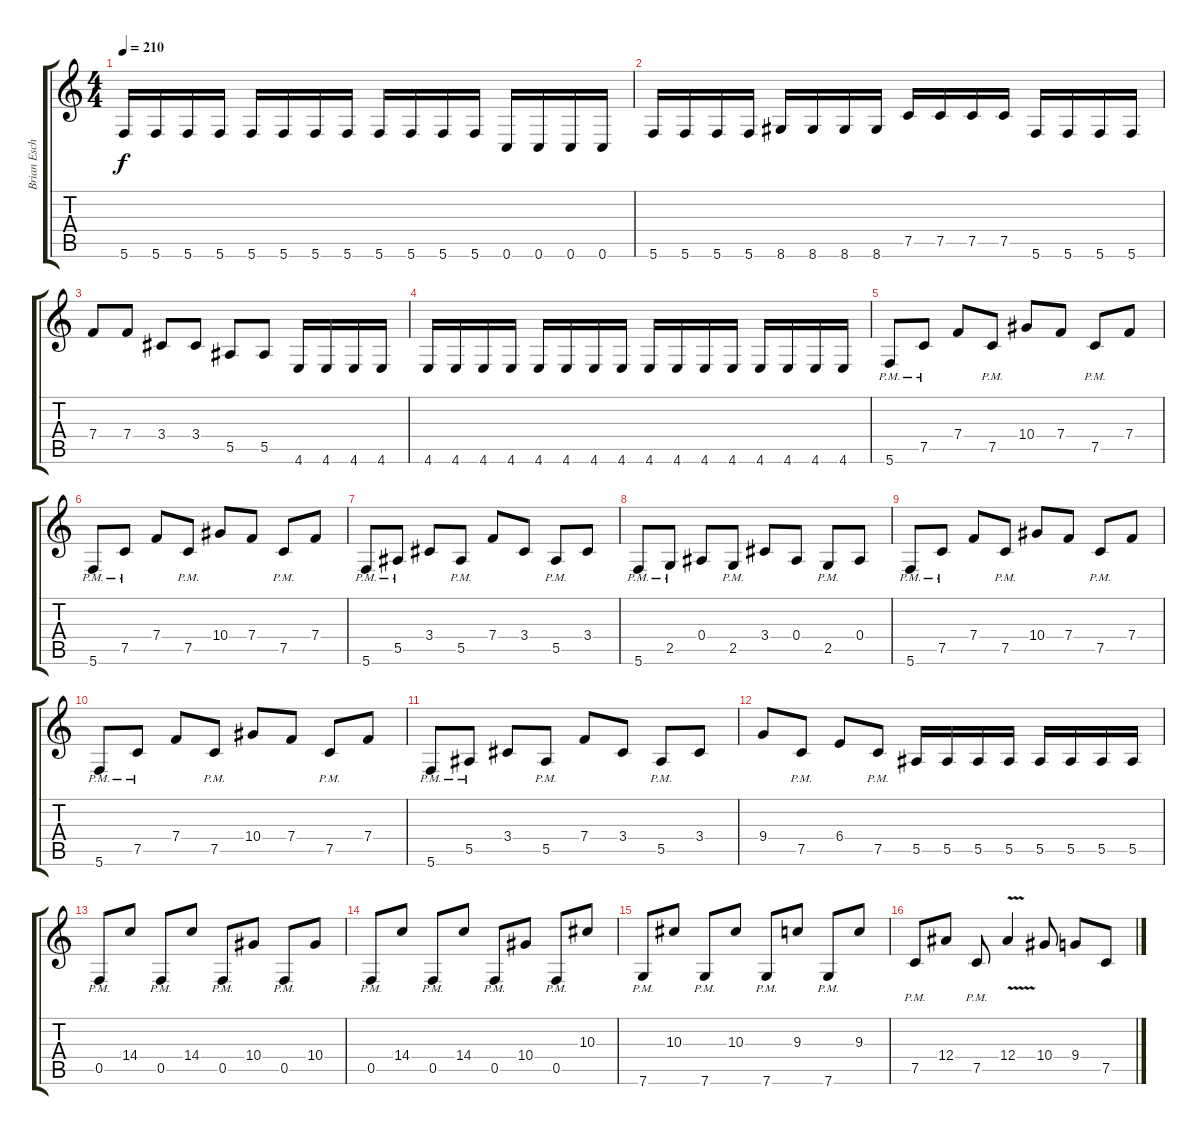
\track ("Brian Eschbach Rhythm" "Brian Esch") {instrument overdrivenguitar}
\staff {score tabs}
\tuning (C4 G3 Eb3 Bb2 F2 C2) {hide}
\ts (4 4)
\tempo 210
\clef g2
\ks c
5.6.16{dy f} 5.6.16 5.6.16 5.6.16 5.6.16 5.6.16 5.6.16 5.6.16 5.6.16 5.6.16 5.6.16 5.6.16 0.6.16 0.6.16 0.6.16 0.6.16 |
5.6.16 5.6.16 5.6.16 5.6.16 8.6.16 8.6.16 8.6.16 8.6.16 7.5.16 7.5.16 7.5.16 7.5.16 5.6.16 5.6.16 5.6.16 5.6.16 |
7.4.8 7.4.8 3.4.8 3.4.8 5.5.8 5.5.8 4.6.16 4.6.16 4.6.16 4.6.16 |
4.6.16 4.6.16 4.6.16 4.6.16 4.6.16 4.6.16 4.6.16 4.6.16 4.6.16 4.6.16 4.6.16 4.6.16 4.6.16 4.6.16 4.6.16 4.6.16 |
5.6{pm}.8 7.5{pm}.8 7.4.8 7.5{pm}.8 10.4.8 7.4.8 7.5{pm}.8 7.4.8 |
5.6{pm}.8 7.5{pm}.8 7.4.8 7.5{pm}.8 10.4.8 7.4.8 7.5{pm}.8 7.4.8 |
5.6{pm}.8 5.5{pm}.8 3.4.8 5.5{pm}.8 7.4.8 3.4.8 5.5{pm}.8 3.4.8 |
5.6{pm}.8 2.5{pm}.8 0.4.8 2.5{pm}.8 3.4.8 0.4.8 2.5{pm}.8 0.4.8 |
5.6{pm}.8 7.5{pm}.8 7.4.8 7.5{pm}.8 10.4.8 7.4.8 7.5{pm}.8 7.4.8 |
5.6{pm}.8 7.5{pm}.8 7.4.8 7.5{pm}.8 10.4.8 7.4.8 7.5{pm}.8 7.4.8 |
5.6{pm}.8 5.5{pm}.8 3.4.8 5.5{pm}.8 7.4.8 3.4.8 5.5{pm}.8 3.4.8 |
9.4.8 7.5{pm}.8 6.4.8 7.5{pm}.8 5.5.16 5.5.16 5.5.16 5.5.16 5.5.16 5.5.16 5.5.16 5.5.16 |
0.5{pm}.8 14.4.8 0.5{pm}.8 14.4.8 0.5{pm}.8 10.4.8 0.5{pm}.8 10.4.8 |
0.5{pm}.8 14.4.8 0.5{pm}.8 14.4.8 0.5{pm}.8 10.4.8 0.5{pm}.8 10.3.8 |
7.6{pm}.8 10.3.8 7.6{pm}.8 10.3.8 7.6{pm}.8 9.3.8 7.6{pm}.8 9.3.8 |
7.5{pm}.8 12.4.8 7.5{pm}.8 12.4{v}.4 10.4.8 9.4.8 7.5.8
